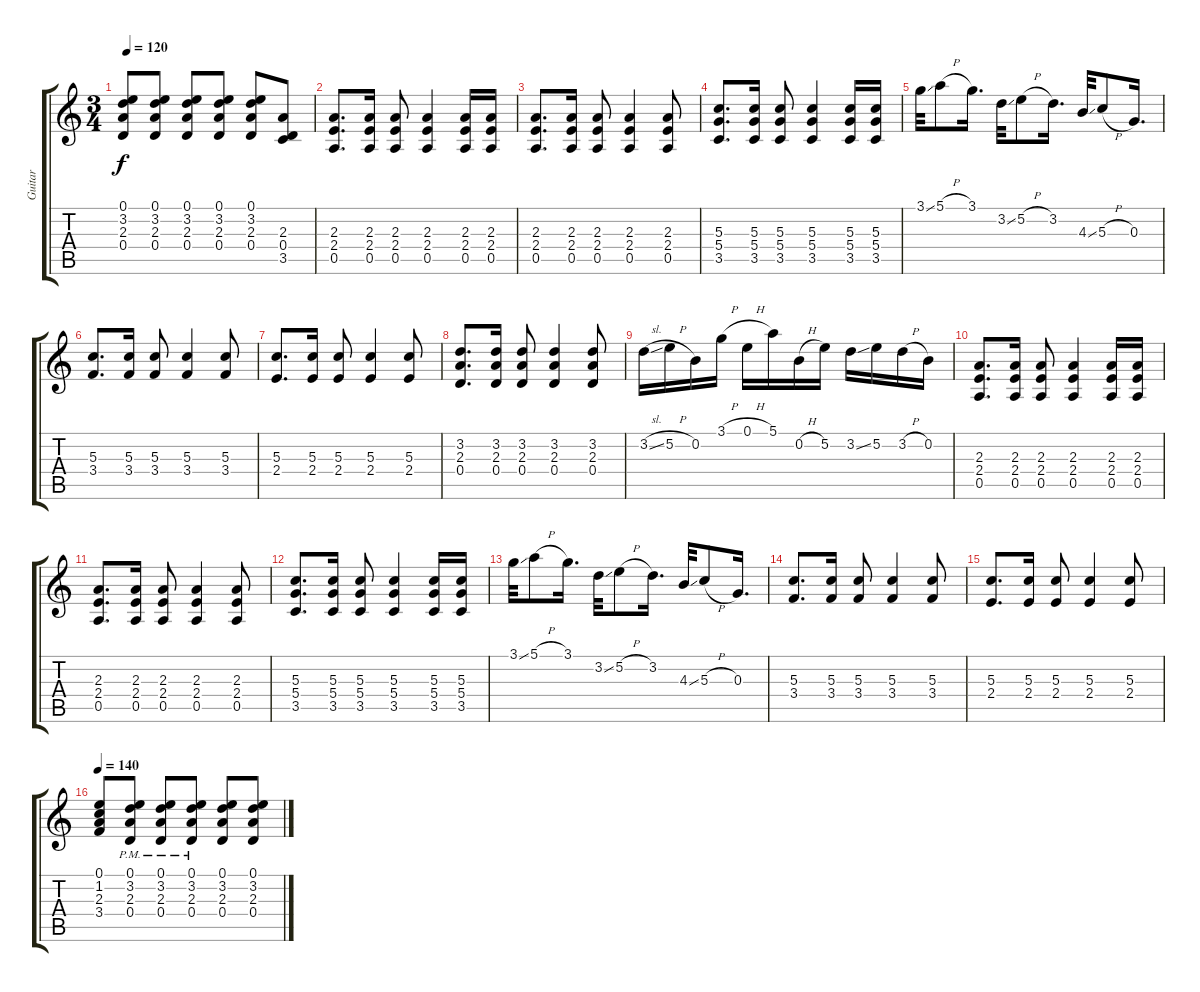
\track ("Guitar" "Guitar") {instrument distortionguitar}
\staff {score tabs}
\tuning (E4 B3 G3 D3 A2 E2) {hide}
\ts (3 4)
\tempo 120
\clef g2
\ks c
(0.1 3.2 2.3 0.4).8{dy f} (0.1 3.2 2.3 0.4).8 (0.1 3.2 2.3 0.4).8 (0.1 3.2 2.3 0.4).8 (0.1 3.2 2.3 0.4).8 (2.3 0.4 3.5).8 |
(2.3 2.4 0.5).8{d} (2.3 2.4 0.5).16 (2.3 2.4 0.5).8 (2.3 2.4 0.5).4 (2.3 2.4 0.5).16 (2.3 2.4 0.5).16 |
(2.3 2.4 0.5).8{d} (2.3 2.4 0.5).16 (2.3 2.4 0.5).8 (2.3 2.4 0.5).4 (2.3 2.4 0.5).8 |
(5.3 5.4 3.5).8{d} (5.3 5.4 3.5).16 (5.3 5.4 3.5).8 (5.3 5.4 3.5).4 (5.3 5.4 3.5).16 (5.3 5.4 3.5).16 |
3.1{ss}.32 5.1{h}.8 3.1.16{d} 3.2{ss}.32 5.2{h}.8 3.2.16{d} 4.3{ss}.32 5.3{h}.8 0.3.16{d} |
(5.3 3.4).8{d} (5.3 3.4).16 (5.3 3.4).8 (5.3 3.4).4 (5.3 3.4).8 |
(5.3 2.4).8{d} (5.3 2.4).16 (5.3 2.4).8 (5.3 2.4).4 (5.3 2.4).8 |
(3.2 2.3 0.4).8{d} (3.2 2.3 0.4).16 (3.2 2.3 0.4).8 (3.2 2.3 0.4).4 (3.2 2.3 0.4).8 |
3.2{sl}.16 5.2{h}.16 0.2.16 3.1{h}.16 0.1{h}.16 5.1.16 0.2{h}.16 5.2.16 3.2{ss}.16 5.2.16 3.2{h}.16 0.2.16 |
(2.3 2.4 0.5).8{d} (2.3 2.4 0.5).16 (2.3 2.4 0.5).8 (2.3 2.4 0.5).4 (2.3 2.4 0.5).16 (2.3 2.4 0.5).16 |
(2.3 2.4 0.5).8{d} (2.3 2.4 0.5).16 (2.3 2.4 0.5).8 (2.3 2.4 0.5).4 (2.3 2.4 0.5).8 |
(5.3 5.4 3.5).8{d} (5.3 5.4 3.5).16 (5.3 5.4 3.5).8 (5.3 5.4 3.5).4 (5.3 5.4 3.5).16 (5.3 5.4 3.5).16 |
3.1{ss}.32 5.1{h}.8 3.1.16{d} 3.2{ss}.32 5.2{h}.8 3.2.16{d} 4.3{ss}.32 5.3{h}.8 0.3.16{d} |
(5.3 3.4).8{d} (5.3 3.4).16 (5.3 3.4).8 (5.3 3.4).4 (5.3 3.4).8 |
(5.3 2.4).8{d} (5.3 2.4).16 (5.3 2.4).8 (5.3 2.4).4 (5.3 2.4).8 |
\tempo 140
(0.1 1.2 2.3 3.4).8 (0.1{pm} 3.2{pm} 2.3{pm} 0.4{pm}).8 (0.1{pm} 3.2{pm} 2.3{pm} 0.4{pm}).8 (0.1{pm} 3.2{pm} 2.3{pm} 0.4{pm}).8 (0.1 3.2 2.3 0.4).8 (0.1 3.2 2.3 0.4).8
